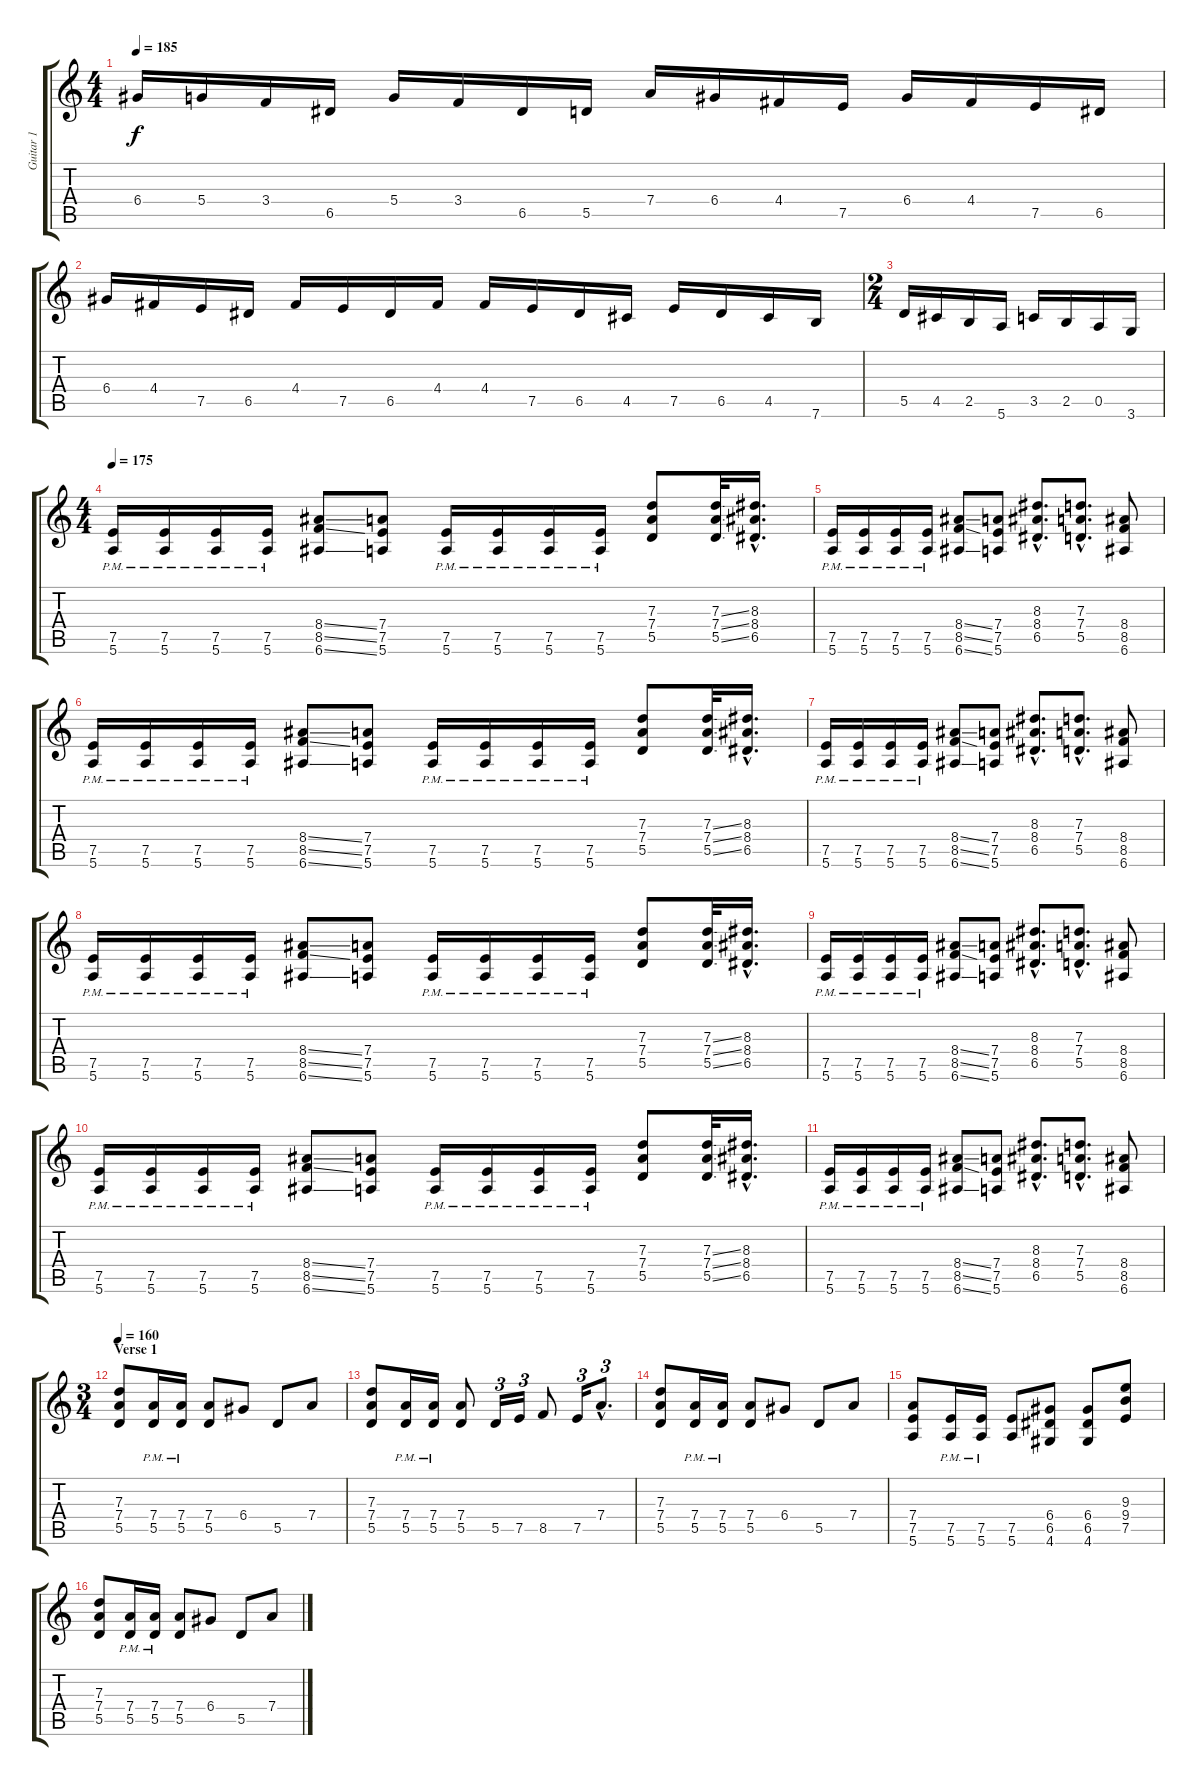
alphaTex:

\track ("Guitar 1" "Guitar 1") {instrument overdrivenguitar}
\staff {score tabs}
\tuning (E4 B3 G3 D3 A2 E2) {hide}
\ts (4 4)
\tempo 185
\clef g2
\ks c
6.4.16{dy f} 5.4.16 3.4.16 6.5.16 5.4.16 3.4.16 6.5.16 5.5.16 7.4.16 6.4.16 4.4.16 7.5.16 6.4.16 4.4.16 7.5.16 6.5.16 |
6.4.16 4.4.16 7.5.16 6.5.16 4.4.16 7.5.16 6.5.16 4.4.16 4.4.16 7.5.16 6.5.16 4.5.16 7.5.16 6.5.16 4.5.16 7.6.16 |
\ts (2 4)
5.5.16 4.5.16 2.5.16 5.6.16 3.5.16 2.5.16 0.5.16 3.6.16 |
\ts (4 4)
\tempo 175
(7.5{pm} 5.6{pm}).16 (7.5{pm} 5.6{pm}).16 (7.5{pm} 5.6{pm}).16 (7.5{pm} 5.6{pm}).16 (8.4{ss} 8.5{ss} 6.6{ss}).8 (7.4 7.5 5.6).8 (7.5{pm} 5.6{pm}).16 (7.5{pm} 5.6{pm}).16 (7.5{pm} 5.6{pm}).16 (7.5{pm} 5.6{pm}).16 (7.3 7.4 5.5).8 (7.3{ss} 7.4{ss} 5.5{ss}).32 (8.3{hac} 8.4{hac} 6.5{hac}).16{d} |
(7.5{pm} 5.6{pm}).16 (7.5{pm} 5.6{pm}).16 (7.5{pm} 5.6{pm}).16 (7.5{pm} 5.6{pm}).16 (8.4{ss} 8.5{ss} 6.6{ss}).8 (7.4 7.5 5.6).8 (8.3{hac} 8.4{hac} 6.5{hac}).8{d} (7.3{hac} 7.4{hac} 5.5{hac}).8{d} (8.4 8.5 6.6).8 |
(7.5{pm} 5.6{pm}).16 (7.5{pm} 5.6{pm}).16 (7.5{pm} 5.6{pm}).16 (7.5{pm} 5.6{pm}).16 (8.4{ss} 8.5{ss} 6.6{ss}).8 (7.4 7.5 5.6).8 (7.5{pm} 5.6{pm}).16 (7.5{pm} 5.6{pm}).16 (7.5{pm} 5.6{pm}).16 (7.5{pm} 5.6{pm}).16 (7.3 7.4 5.5).8 (7.3{ss} 7.4{ss} 5.5{ss}).32 (8.3{hac} 8.4{hac} 6.5{hac}).16{d} |
(7.5{pm} 5.6{pm}).16 (7.5{pm} 5.6{pm}).16 (7.5{pm} 5.6{pm}).16 (7.5{pm} 5.6{pm}).16 (8.4{ss} 8.5{ss} 6.6{ss}).8 (7.4 7.5 5.6).8 (8.3{hac} 8.4{hac} 6.5{hac}).8{d} (7.3{hac} 7.4{hac} 5.5{hac}).8{d} (8.4 8.5 6.6).8 |
(7.5{pm} 5.6{pm}).16 (7.5{pm} 5.6{pm}).16 (7.5{pm} 5.6{pm}).16 (7.5{pm} 5.6{pm}).16 (8.4{ss} 8.5{ss} 6.6{ss}).8 (7.4 7.5 5.6).8 (7.5{pm} 5.6{pm}).16 (7.5{pm} 5.6{pm}).16 (7.5{pm} 5.6{pm}).16 (7.5{pm} 5.6{pm}).16 (7.3 7.4 5.5).8 (7.3{ss} 7.4{ss} 5.5{ss}).32 (8.3{hac} 8.4{hac} 6.5{hac}).16{d} |
(7.5{pm} 5.6{pm}).16 (7.5{pm} 5.6{pm}).16 (7.5{pm} 5.6{pm}).16 (7.5{pm} 5.6{pm}).16 (8.4{ss} 8.5{ss} 6.6{ss}).8 (7.4 7.5 5.6).8 (8.3{hac} 8.4{hac} 6.5{hac}).8{d} (7.3{hac} 7.4{hac} 5.5{hac}).8{d} (8.4 8.5 6.6).8 |
(7.5{pm} 5.6{pm}).16 (7.5{pm} 5.6{pm}).16 (7.5{pm} 5.6{pm}).16 (7.5{pm} 5.6{pm}).16 (8.4{ss} 8.5{ss} 6.6{ss}).8 (7.4 7.5 5.6).8 (7.5{pm} 5.6{pm}).16 (7.5{pm} 5.6{pm}).16 (7.5{pm} 5.6{pm}).16 (7.5{pm} 5.6{pm}).16 (7.3 7.4 5.5).8 (7.3{ss} 7.4{ss} 5.5{ss}).32 (8.3{hac} 8.4{hac} 6.5{hac}).16{d} |
(7.5{pm} 5.6{pm}).16 (7.5{pm} 5.6{pm}).16 (7.5{pm} 5.6{pm}).16 (7.5{pm} 5.6{pm}).16 (8.4{ss} 8.5{ss} 6.6{ss}).8 (7.4 7.5 5.6).8 (8.3{hac} 8.4{hac} 6.5{hac}).8{d} (7.3{hac} 7.4{hac} 5.5{hac}).8{d} (8.4 8.5 6.6).8 |
\ts (3 4)
\section ("" "Verse 1")
\tempo 160
(7.3 7.4 5.5).8 (7.4{pm} 5.5{pm}).16 (7.4{pm} 5.5{pm}).16 (7.4 5.5).8 6.4.8 5.5.8 7.4.8 |
(7.3 7.4 5.5).8 (7.4{pm} 5.5{pm}).16 (7.4{pm} 5.5{pm}).16 (7.4 5.5).8 5.5.16{tu (3 2)} 7.5.16{tu (3 2)} 8.5.8 7.5.16{tu (3 2)} 7.4{hac}.8{d tu (3 2)} |
(7.3 7.4 5.5).8 (7.4{pm} 5.5{pm}).16 (7.4{pm} 5.5{pm}).16 (7.4 5.5).8 6.4.8 5.5.8 7.4.8 |
(7.4 7.5 5.6).8 (7.5{pm} 5.6{pm}).16 (7.5{pm} 5.6{pm}).16 (7.5 5.6).8 (6.4 6.5 4.6).8 (6.4 6.5 4.6).8 (9.3 9.4 7.5).8 |
(7.3 7.4 5.5).8 (7.4{pm} 5.5{pm}).16 (7.4{pm} 5.5{pm}).16 (7.4 5.5).8 6.4.8 5.5.8 7.4.8
